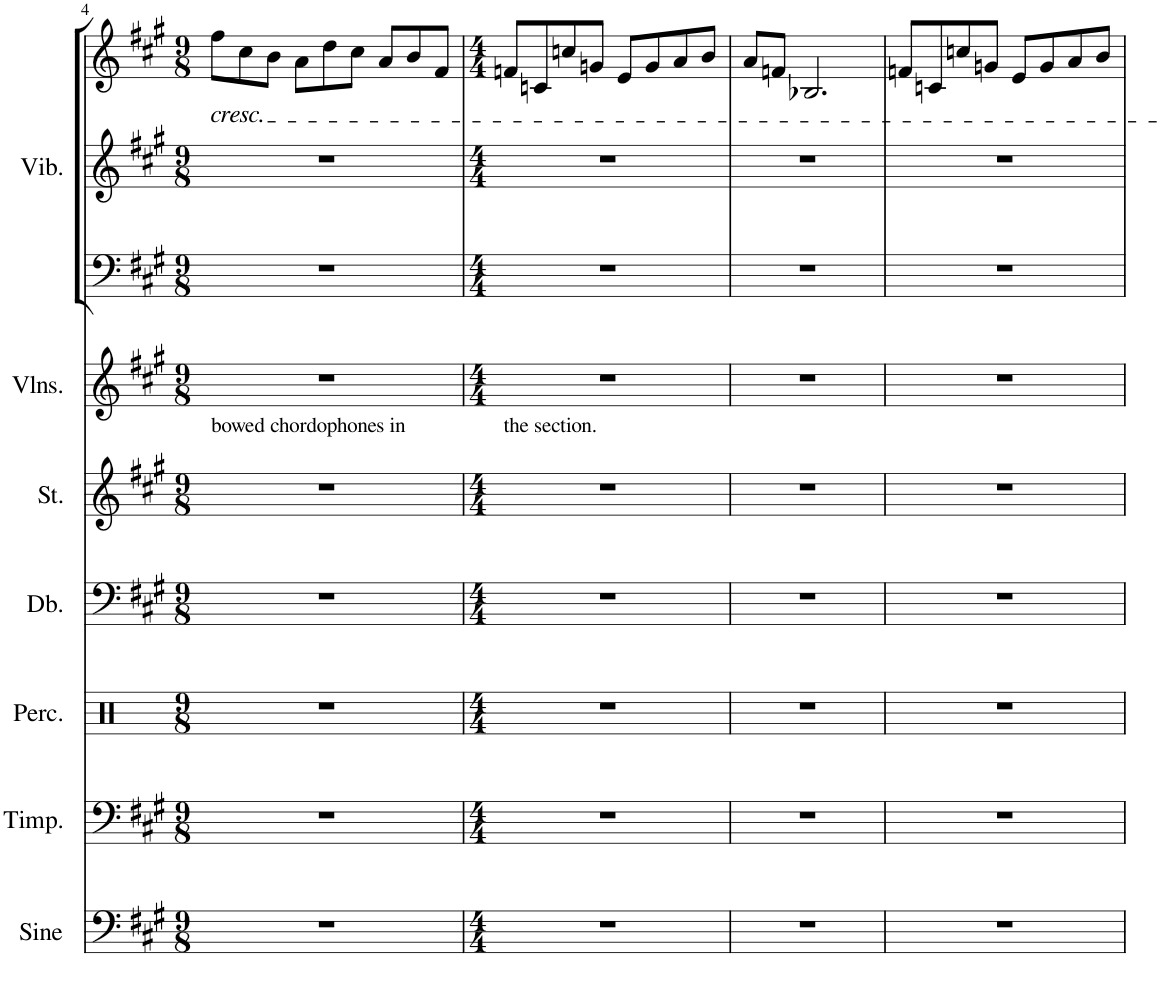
**kern	**kern	**kern	**kern	**kern	**kern	**kern	**kern	**kern
*part7	*part6	*part5	*part4	*part3	*part2	*part1	*part1	*part1
*staff9	*staff8	*staff7	*staff6	*staff5	*staff4	*staff3	*staff2	*staff1
*I"Sine Wave	*I"Timpani	*I"Percussion	*I"Double Bass	*I"Strings	*I"Violins	*I"Vibraphone	*	*
*I'Sine	*I'Timp.	*I'Perc.	*I'Db.	*I'St.	*I'Vlns.	*I'Vib.	*	*
!!LO:PB:g=z
*clefF4	*clefF4	*clefX	*clefF4	*clefG2	*clefG2	*clefF4	*clefG2	*clefG2
*	*	*	*Trd7c12	*	*	*	*	*
*k[f#c#g#]	*k[f#c#g#]	*k[]	*k[f#c#g#]	*k[f#c#g#]	*k[f#c#g#]	*k[f#c#g#]	*k[f#c#g#]	*k[f#c#g#]
*M9/8	*M9/8	*M9/8	*M9/8	*M9/8	*M9/8	*M9/8	*M9/8	*M9/8
=4	=4	=4	=4	=4	=4	=4	=4	=4
!	!	!	!	!	!	!	!	!LO:TX:b:i:t=cresc.
!	!	!	!	!LO:TX:a:t=bowed chordophones in	!	!	!	!
8%9r	8%9r	8%9r	8%9r	8%9r	8%9r	8%9r	8%9r	8ff#\L
.	.	.	.	.	.	.	.	8cc#\
.	.	.	.	.	.	.	.	8b\J
.	.	.	.	.	.	.	.	8a\L
.	.	.	.	.	.	.	.	8dd\
.	.	.	.	.	.	.	.	8cc#\J
.	.	.	.	.	.	.	.	8a/L
.	.	.	.	.	.	.	.	8b/
.	.	.	.	.	.	.	.	8f#/J
=5	=5	=5	=5	=5	=5	=5	=5	=5
*M4/4	*M4/4	*M4/4	*M4/4	*M4/4	*M4/4	*M4/4	*M4/4	*M4/4
!	!	!	!	!LO:TX:a:t=the section.	!	!	!	!
1r	1r	1r	1r	1r	1r	1r	1r	8fn/L
.	.	.	.	.	.	.	.	8cn/
.	.	.	.	.	.	.	.	8ccn/
.	.	.	.	.	.	.	.	8gn/J
.	.	.	.	.	.	.	.	8e/L
.	.	.	.	.	.	.	.	8g/
.	.	.	.	.	.	.	.	8a/
.	.	.	.	.	.	.	.	8b/J
=6	=6	=6	=6	=6	=6	=6	=6	=6
1r	1r	1r	1r	1r	1r	1r	1r	8a/L
.	.	.	.	.	.	.	.	8fn/J
.	.	.	.	.	.	.	.	2.B-X/
=7	=7	=7	=7	=7	=7	=7	=7	=7
1r	1r	1r	1r	1r	1r	1r	1r	8fn/L
.	.	.	.	.	.	.	.	8cn/
.	.	.	.	.	.	.	.	8ccn/
.	.	.	.	.	.	.	.	8gn/J
.	.	.	.	.	.	.	.	8e/L
.	.	.	.	.	.	.	.	8g/
.	.	.	.	.	.	.	.	8a/
.	.	.	.	.	.	.	.	8b/J
=	=	=	=	=	=	=	=	=
*-	*-	*-	*-	*-	*-	*-	*-	*-
